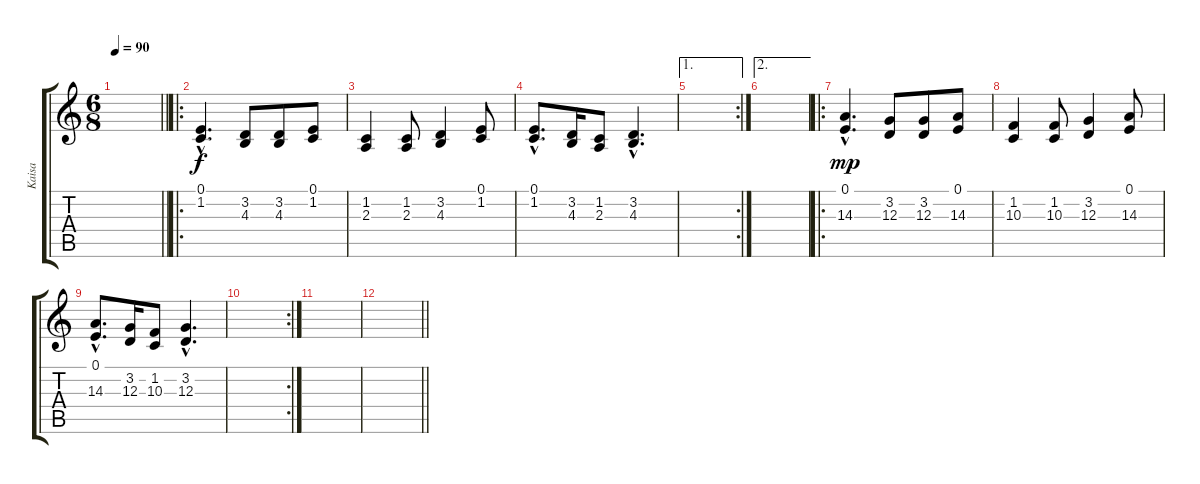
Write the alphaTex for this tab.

\track ("Kaisa" "Kaisa") {instrument cello}
\staff {score tabs}
\tuning (E4 B3 G3 D3 A2 E2) {hide}
\ts (6 8)
\tempo 90
\clef g2
\barLineRight lightlight
\ks c
|
\ro
(0.1{hac} 1.2{hac}).4{d} (3.2 4.3).8 (3.2 4.3).8 (0.1 1.2).8 |
(1.2 2.3).4 (1.2 2.3).8 (3.2 4.3).4 (0.1 1.2).8 |
(0.1{hac} 1.2{hac}).8{d} (3.2 4.3).16 (1.2 2.3).8 (3.2{hac} 4.3{hac}).4{d} |
\ae 1
\rc 2
|
\ae 2
|
\ro
(0.1{hac} 14.3{hac}).4{d dy mp} (3.2 12.3).8 (3.2 12.3).8 (0.1 14.3).8 |
(1.2 10.3).4 (1.2 10.3).8 (3.2 12.3).4 (0.1 14.3).8 |
(0.1{hac} 14.3{hac}).8{d} (3.2 12.3).16 (1.2 10.3).8 (3.2{hac} 12.3{hac}).4{d} |
\rc 2
|
|
\barLineRight lightlight
